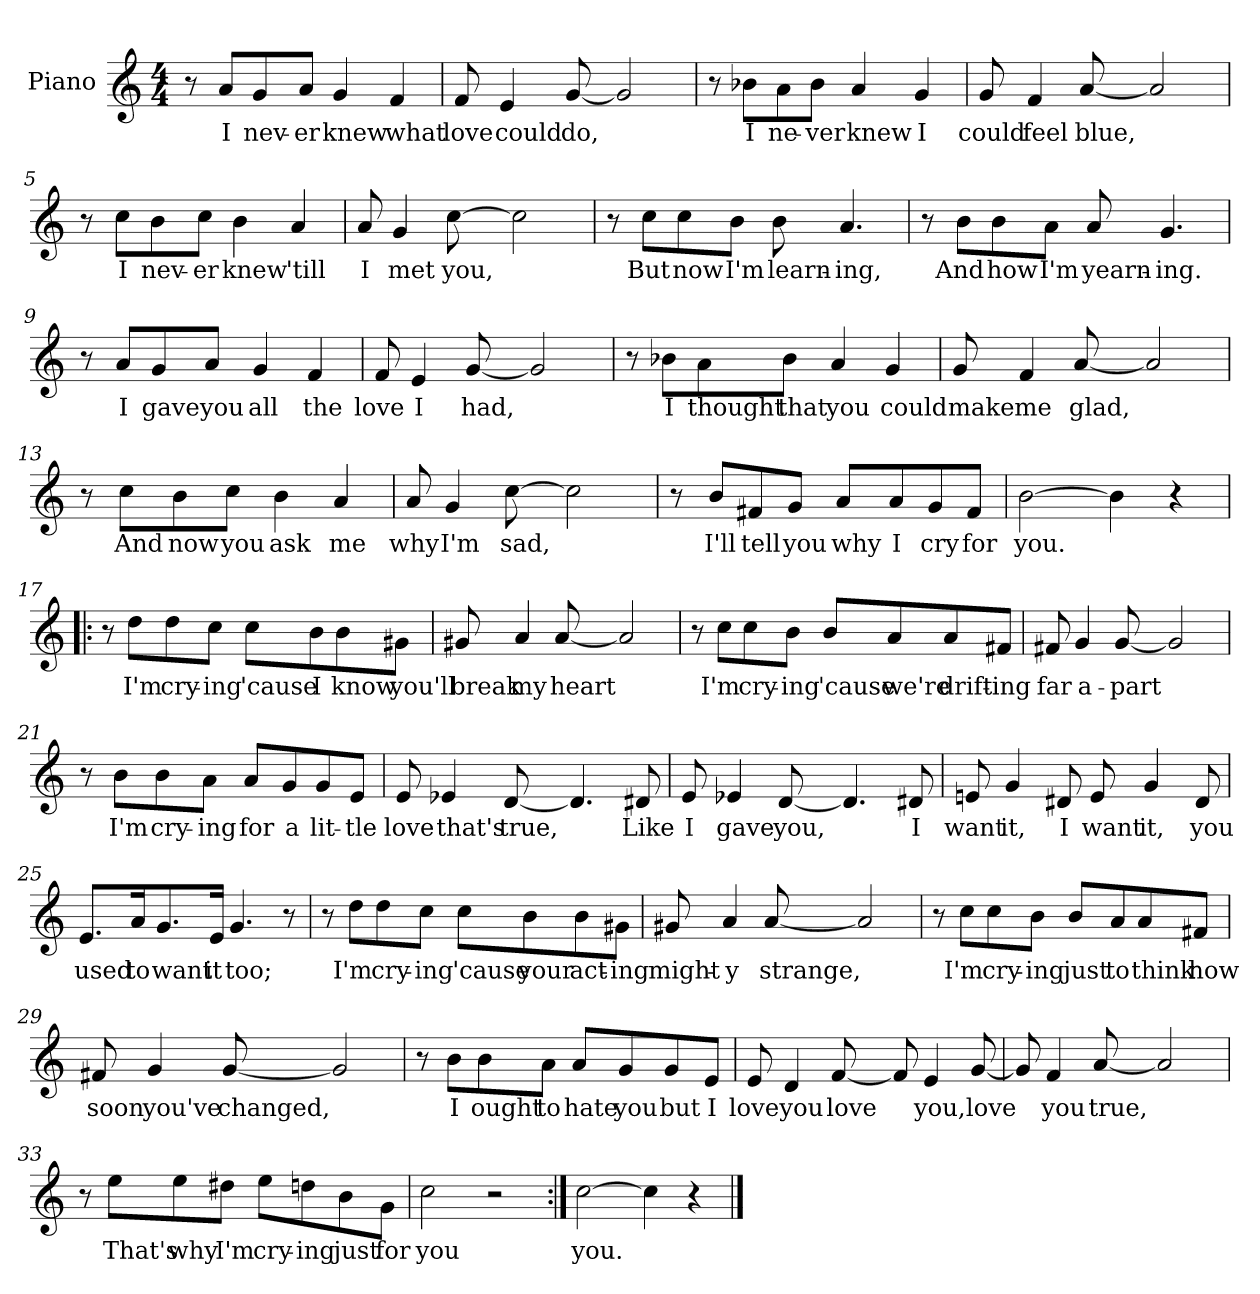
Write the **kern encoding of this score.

**kern	**text
*part1	*part1
*staff1	*staff1
*I"Piano	*
*I'Pno.	*
*clefG2	*
*k[]	*
*C:	*
*M4/4	*
=1	=1
8r	.
8a/L	I
8g/	nev-
8a/J	-er
4g/	knew
4f/	what
=2	=2
8f/	love
4e/	could
[8g/	do,
2g/]	.
=3	=3
8r	.
8b-X\L	I
8a\	ne-
8b-\J	-ver
4a/	knew
4g/	I
!!LO:LB:g=z
=4	=4
8g/	could
4f/	feel
[8a/	blue,
2a/]	.
=5	=5
8r	.
8cc\L	I
8b\	nev-
8cc\J	-er
4b\	knew
4a/	'till
=6	=6
8a/	I
4g/	met
[8cc\	you,
2cc\]	.
!!LO:LB:g=z
=7	=7
8r	.
8cc\L	But
8cc\	now
8b\J	I'm
8b\	learn-
4.a/	-ing,
=8	=8
8r	.
8b\L	And
8b\	how
8a\J	I'm
8a/	yearn-
4.g/	-ing.
=9	=9
8r	.
8a/L	I
8g/	gave
8a/J	you
4g/	all
4f/	the
!!LO:LB:g=z
=10	=10
8f/	love
4e/	I
[8g/	had,
2g/]	.
=11	=11
8r	.
8b-X\L	I
8a\	thought
8b-\J	that
4a/	you
4g/	could
=12	=12
8g/	make
4f/	me
[8a/	glad,
2a/]	.
!!LO:LB:g=z
=13	=13
8r	.
8cc\L	And
8b\	now
8cc\J	you
4b\	ask
4a/	me
=14	=14
8a/	why
4g/	I'm
[8cc\	sad,
2cc\]	.
=15	=15
8r	.
8b/L	I'll
8f#X/	tell
8g/J	you
8a/L	why
8a/	I
8g/	cry
8f#/J	for
=16	=16
[2b\	you.
4b\]	.
4r	.
!!LO:LB:g=z
=17!|:	=17!|:
8r	.
8dd\L	I'm
8dd\	cry-
8cc\J	-ing
8cc\L	'cause
8b\	I
8b\	know
8g#X\J	you'll
=18	=18
8g#X/	break
4a/	my
[8a/	heart
2a/]	.
=19	=19
8r	.
8cc\L	I'm
8cc\	cry-
8b\J	-ing
8b/L	'cause
8a/	we're
8a/	drift-
8f#X/J	-ing
!!LO:LB:g=z
=20	=20
8f#X/	far
4g/	a-
[8g/	-part
2g/]	.
=21	=21
8r	.
8b\L	I'm
8b\	cry-
8a\J	-ing
8a/L	for
8g/	a
8g/	lit-
8e/J	-tle
=22	=22
8e/	love
4e-X/	that's
[8d/	true,
4.d/]	.
8d#X/	Like
!!LO:LB:g=z
=23	=23
8e/	I
4e-X/	gave
[8d/	you,
4.d/]	.
8d#X/	I
=24	=24
8en/	want
4g/	it,
8d#X/	I
8e/	want
4g/	it,
8d#/	you
=25	=25
8.e/L	used
16a/K	to
8.g/	want
16e/Jk	it
4.g/	too;
8r	.
!!LO:PB:g=z
=26	=26
8r	.
8dd\L	I'm
8dd\	cry-
8cc\J	-ing
8cc\L	'cause
8b\	your
8b\	act-
8g#X\J	-ing
=27	=27
8g#X/	might-
4a/	-y
[8a/	strange,
2a/]	.
=28	=28
8r	.
8cc\L	I'm
8cc\	cry-
8b\J	-ing
8b/L	just
8a/	to
8a/	think
8f#X/J	how
!!LO:LB:g=z
=29	=29
8f#X/	soon
4g/	you've
[8g/	changed,
2g/]	.
=30	=30
8r	.
8b\L	I
8b\	ought
8a\J	to
8a/L	hate
8g/	you
8g/	but
8e/J	I
=31	=31
8e/	love
4d/	you
[8f/	love
8f/]	.
4e/	you,
[8g/	love
!!LO:LB:g=z
=32	=32
8g/]	.
4f/	you
[8a/	true,
2a/]	.
=33	=33
8r	.
8ee\L	That's
8ee\	why
8dd#X\J	I'm
8ee\L	cry-
8ddn\	-ing
8b\	just
8g\J	for
=34	=34
2cc\	you
2r	.
=35:|!	=35:|!
[2cc\	you.
4cc\]	.
4r	.
==	==
*-	*-
